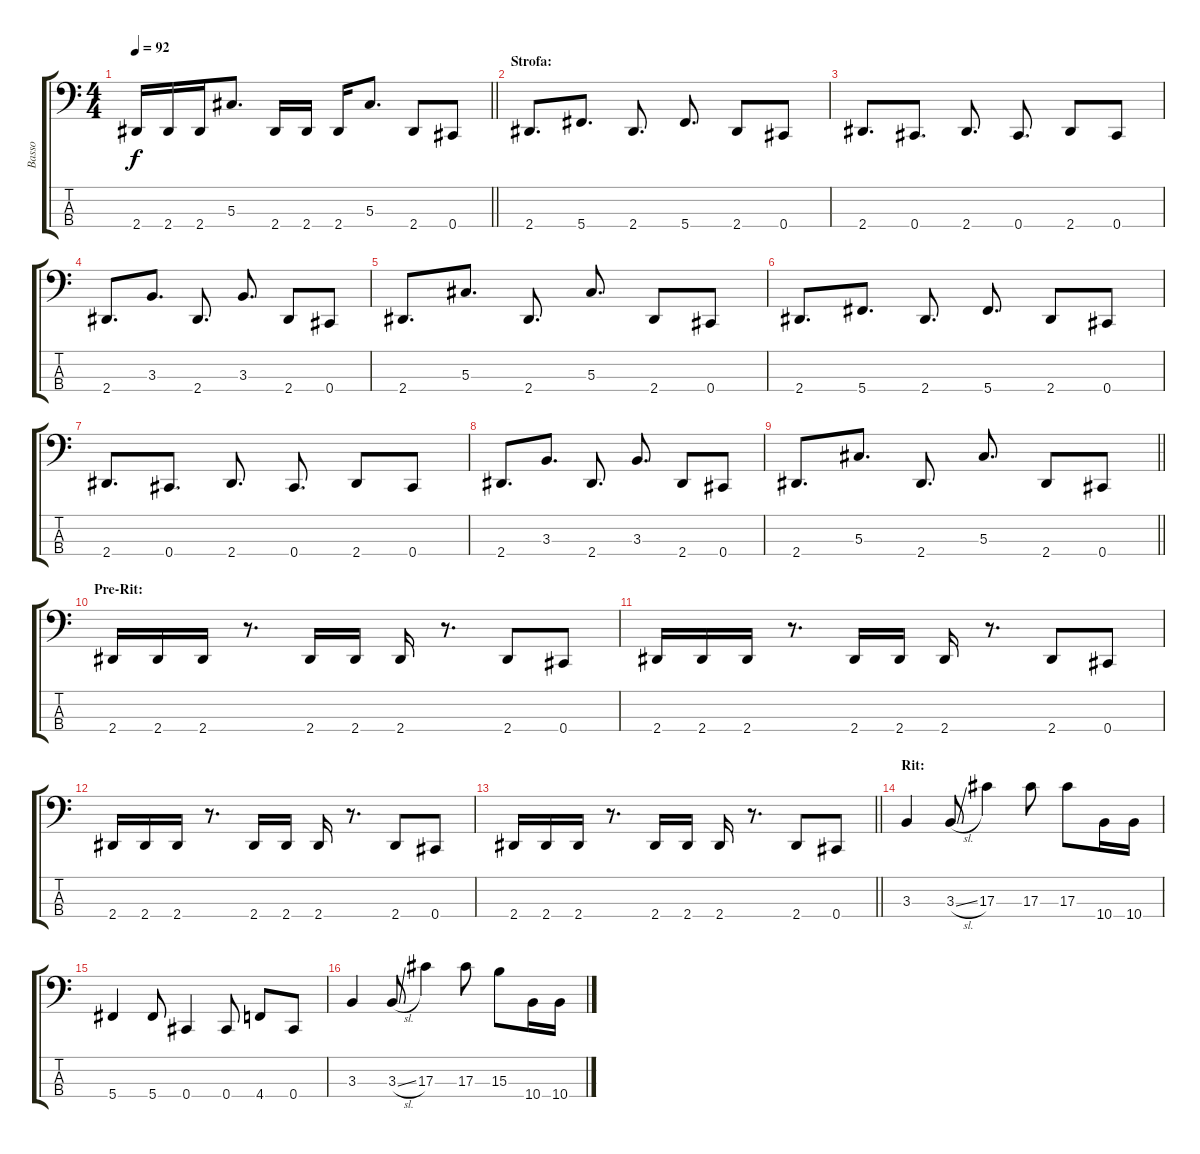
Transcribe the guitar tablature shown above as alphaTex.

\track ("Basso" "Basso") {instrument electricbassfinger}
\staff {score tabs}
\tuning (Gb2 Db2 Ab1 Db1) {hide}
\ts (4 4)
\tempo 92
\clef f4
\barLineRight lightlight
\ks c
2.4.16{dy f} 2.4.16 2.4.16 5.3.8{d} 2.4.16 2.4.16 2.4.16 5.3.8{d} 2.4.8 0.4.8 |
\section ("" "Strofa:")
2.4.8{d} 5.4.8{d} 2.4.8{d} 5.4.8{d} 2.4.8 0.4.8 |
2.4.8{d} 0.4.8{d} 2.4.8{d} 0.4.8{d} 2.4.8 0.4.8 |
2.4.8{d} 3.3.8{d} 2.4.8{d} 3.3.8{d} 2.4.8 0.4.8 |
2.4.8{d} 5.3.8{d} 2.4.8{d} 5.3.8{d} 2.4.8 0.4.8 |
2.4.8{d} 5.4.8{d} 2.4.8{d} 5.4.8{d} 2.4.8 0.4.8 |
2.4.8{d} 0.4.8{d} 2.4.8{d} 0.4.8{d} 2.4.8 0.4.8 |
2.4.8{d} 3.3.8{d} 2.4.8{d} 3.3.8{d} 2.4.8 0.4.8 |
\barLineRight lightlight
2.4.8{d} 5.3.8{d} 2.4.8{d} 5.3.8{d} 2.4.8 0.4.8 |
\section ("" "Pre-Rit:")
2.4.16 2.4.16 2.4.16 r.8{d} 2.4.16 2.4.16 2.4.16 r.8{d} 2.4.8 0.4.8 |
2.4.16 2.4.16 2.4.16 r.8{d} 2.4.16 2.4.16 2.4.16 r.8{d} 2.4.8 0.4.8 |
2.4.16 2.4.16 2.4.16 r.8{d} 2.4.16 2.4.16 2.4.16 r.8{d} 2.4.8 0.4.8 |
\barLineRight lightlight
2.4.16 2.4.16 2.4.16 r.8{d} 2.4.16 2.4.16 2.4.16 r.8{d} 2.4.8 0.4.8 |
\section ("" "Rit:")
3.3.4 3.3{sl}.8 17.3.4 17.3.8 17.3.8 10.4.16 10.4.16 |
5.4.4 5.4.8 0.4.4 0.4.8 4.4.8 0.4.8 |
3.3.4 3.3{sl}.8 17.3.4 17.3.8 15.3.8 10.4.16 10.4.16
